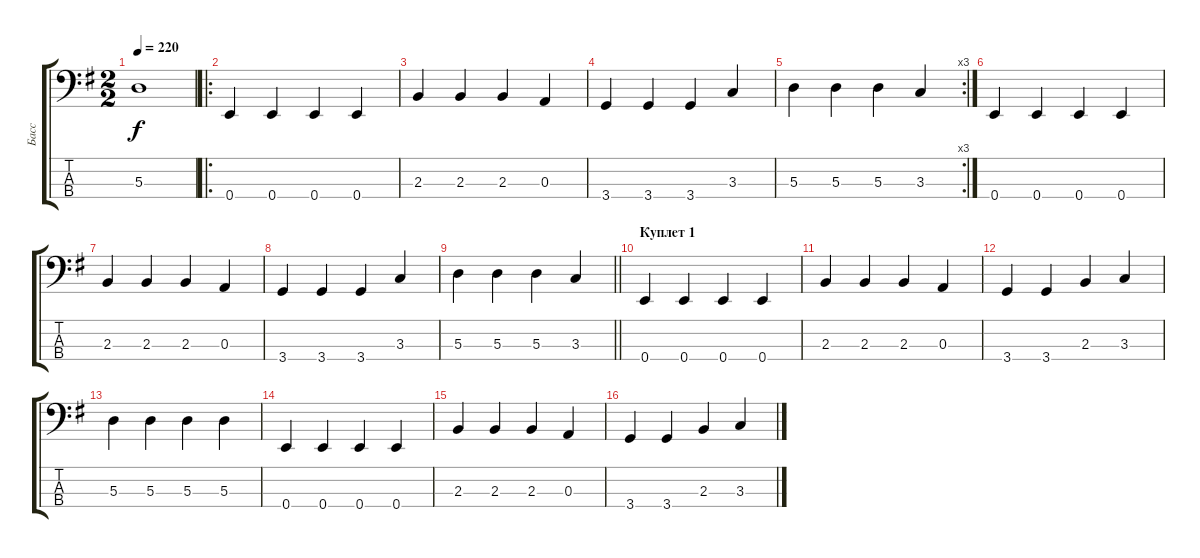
\track ("Басс" "Басс") {instrument electricbassfinger}
\staff {score tabs}
\tuning (G2 D2 A1 E1) {hide}
\ts (2 2)
\tempo 220
\clef f4
\ks eminor
5.3{t}.1{dy f} |
\ro
0.4.4 0.4.4 0.4.4 0.4.4 |
2.3.4 2.3.4 2.3.4 0.3.4 |
3.4.4 3.4.4 3.4.4 3.3.4 |
\rc 3
5.3.4 5.3.4 5.3.4 3.3.4 |
0.4.4 0.4.4 0.4.4 0.4.4 |
2.3.4 2.3.4 2.3.4 0.3.4 |
3.4.4 3.4.4 3.4.4 3.3.4 |
\barLineRight lightlight
5.3.4 5.3.4 5.3.4 3.3.4 |
\section ("" "Куплет 1")
0.4.4 0.4.4 0.4.4 0.4.4 |
2.3.4 2.3.4 2.3.4 0.3.4 |
3.4.4 3.4.4 2.3.4 3.3.4 |
5.3.4 5.3.4 5.3.4 5.3.4 |
0.4.4 0.4.4 0.4.4 0.4.4 |
2.3.4 2.3.4 2.3.4 0.3.4 |
3.4.4 3.4.4 2.3.4 3.3.4
